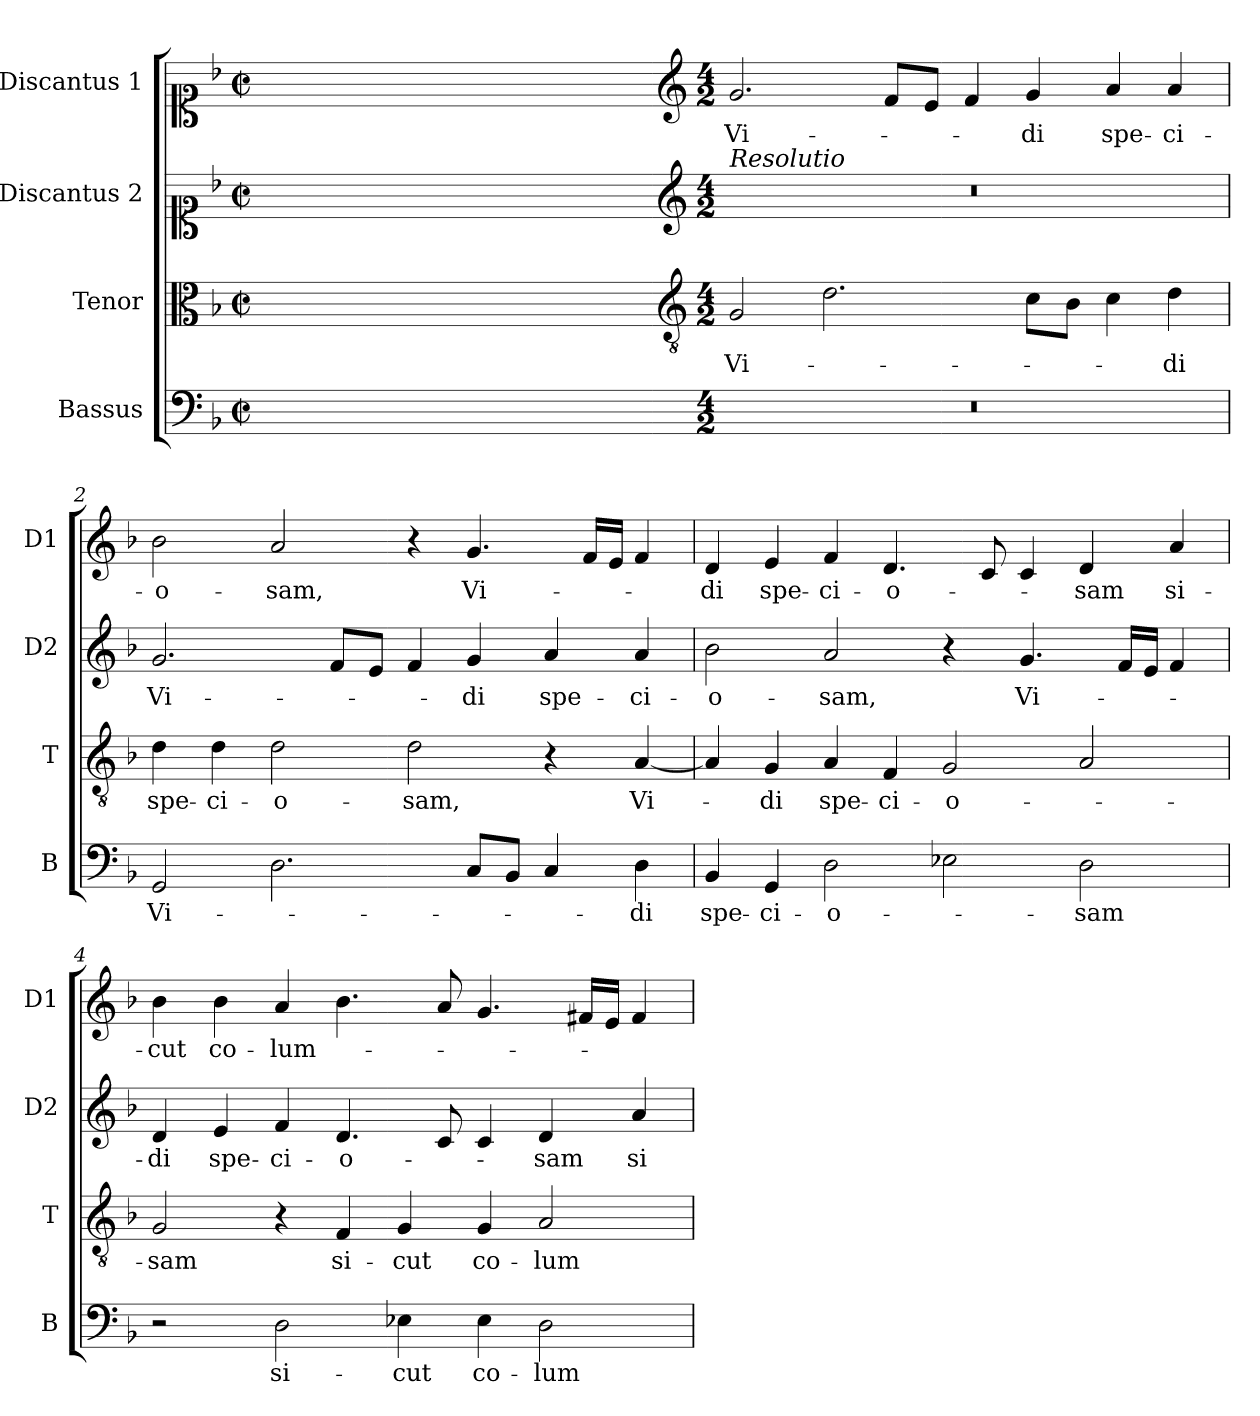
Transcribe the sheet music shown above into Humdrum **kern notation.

**kern	**text	**kern	**text	**kern	**text	**kern	**text
*part4	*part4	*part3	*part3	*part2	*part2	*part1	*part1
*staff4	*staff4	*staff3	*staff3	*staff2	*staff2	*staff1	*staff1
*I"Bassus	*	*I"Tenor	*	*I"Discantus 2	*	*I"Discantus 1	*
*I'B	*	*I'T	*	*I'D2	*	*I'D1	*
*clefF4	*	*clefC3	*	*clefC1	*	*clefC1	*
*k[b-]	*	*k[b-]	*	*k[b-]	*	*k[b-]	*
*F:	*	*F:	*	*F:	*	*F:	*
*M2/2	*	*M2/2	*	*M2/2	*	*M2/2	*
*met(c|)	*	*met(c|)	*	*met(c|)	*	*met(c|)	*
=	=	=	=	=	=	=	=
1ryy	.	1ryy	.	1ryy	.	1ryy	.
=1X-	=1X-	=1X-	=1X-	=1X-	=1X-	=1X-	=1X-
4ryy	.	4ryy	.	4ryy	.	4ryy	.
4ryy	.	4ryy	.	4ryy	.	4ryy	.
4ryy	.	4ryy	.	4ryy	.	4ryy	.
4ryy	.	4ryy	.	4ryy	.	4ryy	.
=1-	=1-	=1-	=1-	=1-	=1-	=1-	=1-
*	*	*clefGv2	*	*clefG2	*	*clefG2	*
*M4/2	*	*M4/2	*	*M4/2	*	*M4/2	*
!	!	!	!	!LO:TX:a:i:t=Resolutio	!	!	!
!	!	!	!LO:LY:b	!	!	!	!LO:LY:b
0r	.	2G/	Vi-	0r	.	2.g/	Vi-
.	.	2.d\	.	.	.	.	.
.	.	.	.	.	.	8f/L	.
.	.	.	.	.	.	8e/J	.
.	.	.	.	.	.	4f/	.
!	!	!	!	!	!	!	!LO:LY:b
.	.	8c\L	.	.	.	4g/	-di
.	.	8B-\J	.	.	.	.	.
!	!	!	!	!	!	!	!LO:LY:b
.	.	4c\	.	.	.	4a/	spe-
!	!	!	!LO:LY:b	!	!	!	!LO:LY:b
.	.	4d\	-di	.	.	4a/	-ci-
=2	=2	=2	=2	=2	=2	=2	=2
!	!LO:LY:b	!	!LO:LY:b	!	!LO:LY:b	!	!LO:LY:b
2GG/	Vi-	4d\	spe-	2.g/	Vi-	2b-\	-o-
!	!	!	!LO:LY:b	!	!	!	!
.	.	4d\	-ci-	.	.	.	.
!	!	!	!LO:LY:b	!	!	!	!LO:LY:b
2.D\	.	2d\	-o-	.	.	2a/	-sam,
.	.	.	.	8f/L	.	.	.
.	.	.	.	8e/J	.	.	.
!	!	!	!LO:LY:b	!	!	!	!
.	.	2d\	-sam,	4f/	.	4r	.
!	!	!	!	!	!LO:LY:b	!	!LO:LY:b
8C/L	.	.	.	4g/	-di	4.g/	Vi-
8BB-/J	.	.	.	.	.	.	.
!	!	!	!	!	!LO:LY:b	!	!
4C/	.	4r	.	4a/	spe-	.	.
.	.	.	.	.	.	16f/LL	.
.	.	.	.	.	.	16e/JJ	.
!	!LO:LY:b	!	!LO:LY:b	!	!LO:LY:b	!	!
4D\	-di	[4A/	Vi-	4a/	-ci-	4f/	.
=3	=3	=3	=3	=3	=3	=3	=3
!	!LO:LY:b	!	!	!	!LO:LY:b	!	!LO:LY:b
4BB-/	spe-	4A/]	.	2b-\	-o-	4d/	-di
!	!LO:LY:b	!	!LO:LY:b	!	!	!	!LO:LY:b
4GG/	-ci-	4G/	-di	.	.	4e/	spe-
!	!LO:LY:b	!	!LO:LY:b	!	!LO:LY:b	!	!LO:LY:b
2D\	-o-	4A/	spe-	2a/	-sam,	4f/	-ci-
!	!	!	!LO:LY:b	!	!	!	!LO:LY:b
.	.	4F/	-ci-	.	.	4.d/	-o-
!	!	!	!LO:LY:b	!	!	!	!
2E-X\	.	2G/	-o-	4r	.	.	.
.	.	.	.	.	.	8c/	.
!	!	!	!	!	!LO:LY:b	!	!
.	.	.	.	4.g/	Vi-	4c/	.
!	!LO:LY:b	!	!	!	!	!	!LO:LY:b
2D\	-sam	2A/	.	.	.	4d/	-sam
.	.	.	.	16f/LL	.	.	.
.	.	.	.	16e/JJ	.	.	.
!	!	!	!	!	!	!	!LO:LY:b
.	.	.	.	4f/	.	4a/	si-
!!LO:LB:g=z
=4	=4	=4	=4	=4	=4	=4	=4
!	!	!	!LO:LY:b	!	!LO:LY:b	!	!LO:LY:b
2r	.	2G/	-sam	4d/	-di	4b-\	-cut
!	!	!	!	!	!LO:LY:b	!	!LO:LY:b
.	.	.	.	4e/	spe-	4b-\	co-
!	!LO:LY:b	!	!	!	!LO:LY:b	!	!LO:LY:b
2D\	si-	4r	.	4f/	-ci-	4a/	-lum-
!	!	!	!LO:LY:b	!	!LO:LY:b	!	!
.	.	4F/	si-	4.d/	-o-	4.b-\	.
!	!LO:LY:b	!	!LO:LY:b	!	!	!	!
4E-X\	-cut	4G/	-cut	.	.	.	.
.	.	.	.	8c/	.	8a/	.
!	!LO:LY:b	!	!LO:LY:b	!	!	!	!
4E-\	co-	4G/	co-	4c/	.	4.g/	.
!	!LO:LY:b	!	!LO:LY:b	!	!LO:LY:b	!	!
2D\	-lum-	2A/	-lum-	4d/	-sam	.	.
.	.	.	.	.	.	16f#X/LL	.
.	.	.	.	.	.	16e/JJ	.
!	!	!	!	!	!LO:LY:b	!	!
.	.	.	.	4a/	si-	4f#/	.
=	=	=	=	=	=	=	=
*-	*-	*-	*-	*-	*-	*-	*-
